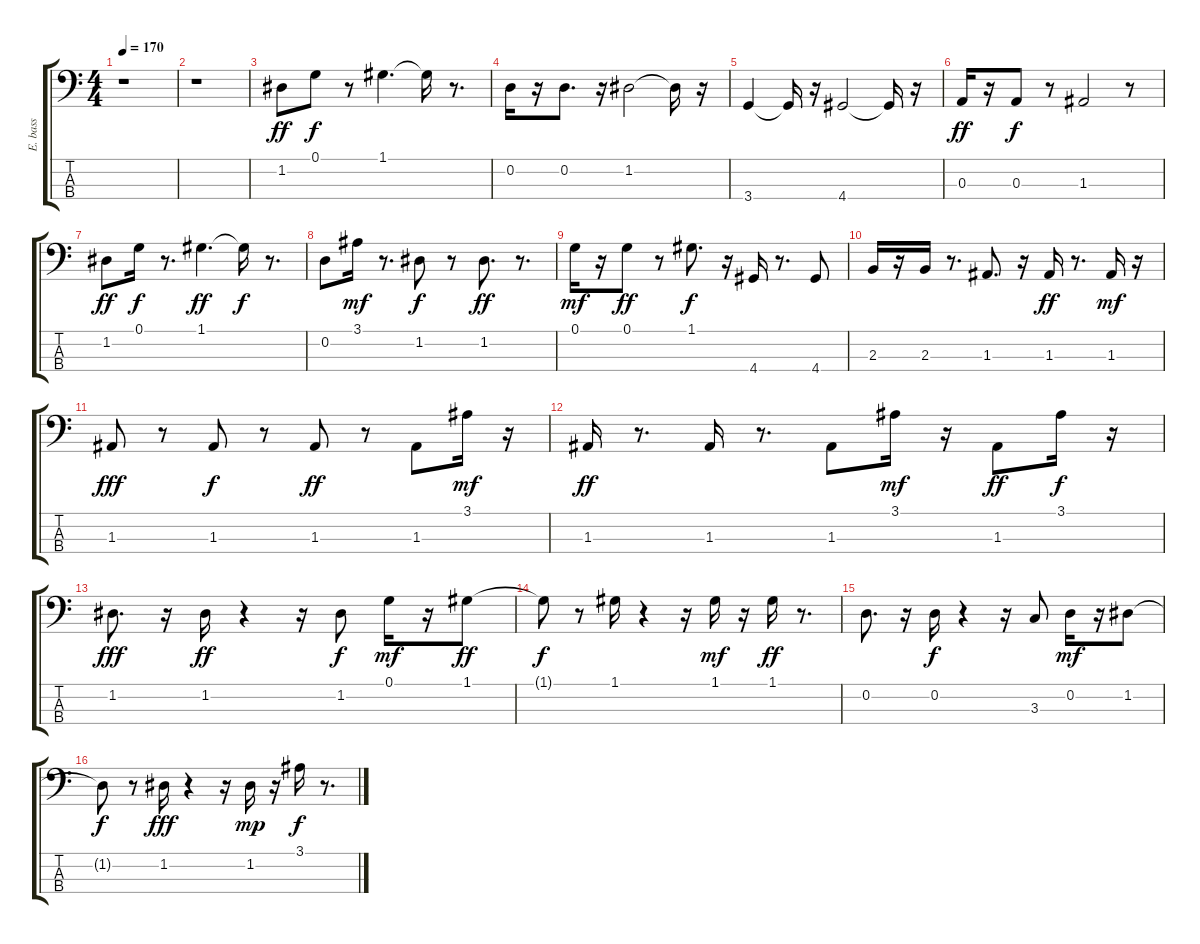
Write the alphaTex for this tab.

\track ("E. bass" "E. bass") {instrument electricbassfinger}
\staff {score tabs}
\tuning (G2 D2 A1 E1) {hide}
\ts (4 4)
\tempo 170
\clef f4
\ks c
r.1{dy ff instrument electricbassfinger} |
r.1 |
1.2.8 0.1.8{dy f} r.8 1.1.4{d} 1.1{t}.16 r.8{d} |
0.2.16 r.16 0.2.8{d} r.16 1.2.2 1.2{t}.16 r.16 |
3.4.4 3.4{t}.16 r.16 4.4.2 4.4{t}.16 r.16 |
0.3.16{dy ff} r.16 0.3.8{dy f} r.8 1.3.2 r.8 |
1.2.8{dy ff} 0.1.16{dy f} r.8{d} 1.1.4{d dy ff} 1.1{t}.16{dy f} r.8{d} |
0.2.8 3.1.16{dy mf} r.8{d} 1.2.8{dy f} r.8 1.2.8{d dy ff} r.8{d} |
0.1.16{dy mf} r.16 0.1.8{dy ff} r.8 1.1.8{d dy f} r.16 4.4.16 r.8{d} 4.4.8 |
2.3.16 r.16 2.3.16 r.8{d} 1.3.8{d} r.16 1.3.16{dy ff} r.8{d} 1.3.16{dy mf} r.16 |
1.3.8{dy fff} r.8 1.3.8{dy f} r.8 1.3.8{dy ff} r.8 1.3.8 3.1.16{dy mf} r.16 |
1.3.16{dy ff} r.8{d} 1.3.16 r.8{d} 1.3.8 3.1.16{dy mf} r.16 1.3.8{dy ff} 3.1.16{dy f} r.16 |
1.2.8{d dy fff} r.16 1.2.16{dy ff} r.4 r.16 1.2.8{dy f} 0.1.16{dy mf} r.16 1.1.8{dy ff} |
1.1{t}.8{dy f} r.8 1.1.16 r.4 r.16 1.1.16{dy mf} r.16 1.1.16{dy ff} r.8{d} |
0.2.8{d} r.16 0.2.16{dy f} r.4 r.16 3.3.8 0.2.16{dy mf} r.16 1.2.8 |
1.2{t}.8{dy f} r.8 1.2.16{dy fff} r.4 r.16 1.2.16{dy mp} r.16 3.1.16{dy f} r.8{d}
